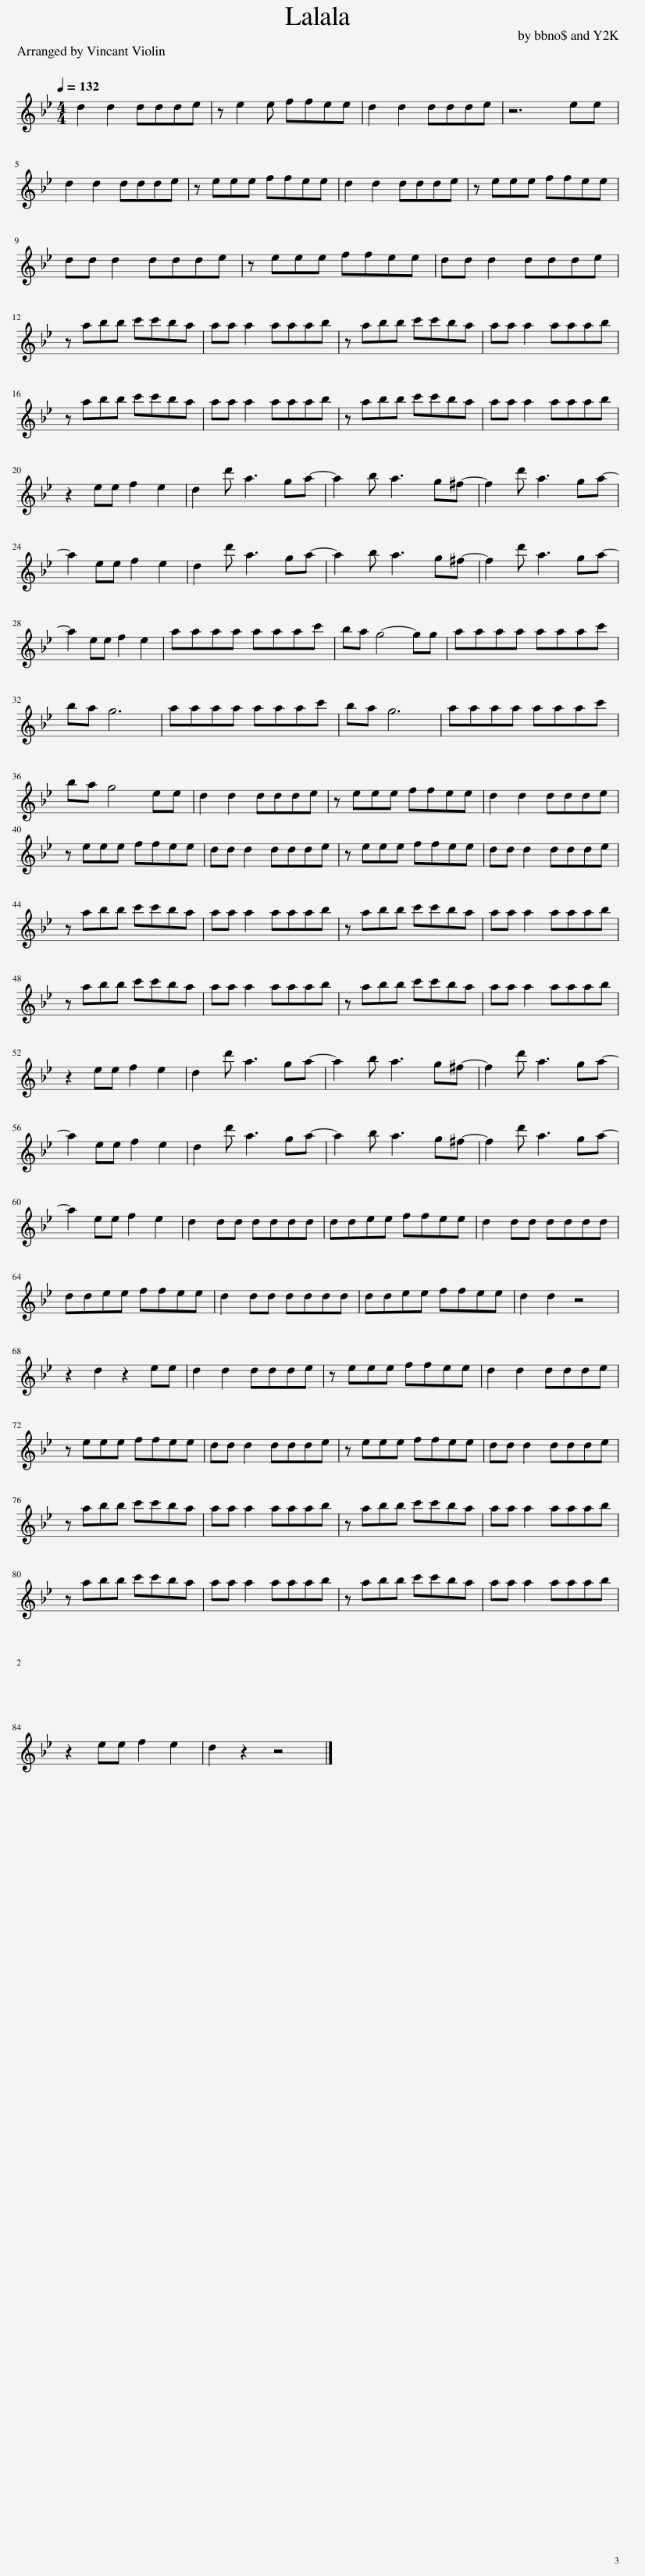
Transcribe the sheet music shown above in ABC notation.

X:1
L:1/8
Q:1/4=132
M:4/4
I:linebreak $
K:Bb
V:1 treble
V:1
 d2 d2 ddde | z e2 e ffee | d2 d2 ddde | z6 ee |$ d2 d2 ddde | %5
 z eee ffee | d2 d2 ddde | z eee ffee |$ dd d2 ddde | z eee ffee | %10
 dd d2 ddde |$ z abb c'c'ba | aa a2 aaab | z abb c'c'ba | aa a2 aaab |$ %15
 z abb c'c'ba | aa a2 aaab | z abb c'c'ba | aa a2 aaab |$ z2 ee f2 e2 | %20
 d2 d' a3 ga- | a2 b a3 g^f- | f2 d' a3 ga- |$ a2 ee f2 e2 | d2 d' a3 ga- | %25
 a2 b a3 g^f- | f2 d' a3 ga- |$ a2 ee f2 e2 | aaaa aaac' | ba g4- gg | %30
 aaaa aaac' |$ ba g6 | aaaa aaac' | ba g6 | aaaa aaac' |$ %35
 ba g4 ee | d2 d2 ddde | z eee ffee | d2 d2 ddde |$ z eee ffee | %40
 dd d2 ddde | z eee ffee | dd d2 ddde |$ z abb c'c'ba | aa a2 aaab | %45
 z abb c'c'ba | aa a2 aaab |$ z abb c'c'ba | aa a2 aaab | z abb c'c'ba | %50
 aa a2 aaab |$ z2 ee f2 e2 | d2 d' a3 ga- | a2 b a3 g^f- | f2 d' a3 ga- |$ %55
 a2 ee f2 e2 | d2 d' a3 ga- | a2 b a3 g^f- | f2 d' a3 ga- |$ a2 ee f2 e2 | %60
 d2 dd dddd | ddee ffee | d2 dd dddd |$ ddee ffee | d2 dd dddd | %65
 ddee ffee | d2 d2 z4 |$ z2 d2 z2 ee | d2 d2 ddde | z eee ffee | %70
 d2 d2 ddde |$ z eee ffee | dd d2 ddde | z eee ffee | dd d2 ddde |$ %75
 z abb c'c'ba | aa a2 aaab | z abb c'c'ba | aa a2 aaab |$ z abb c'c'ba | %80
 aa a2 aaab | z abb c'c'ba | aa a2 aaab |$ z2 ee f2 e2 | d2 z2 z4 |] %85
